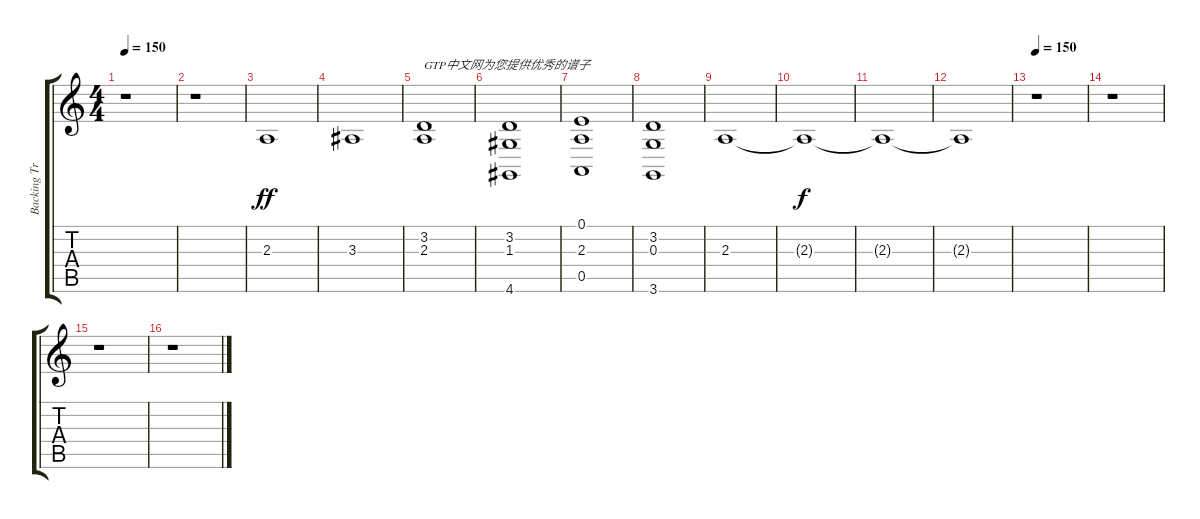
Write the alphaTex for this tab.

\track ("Backing Track (Strings)" "Backing Tr") {instrument stringensemble1}
\staff {score tabs}
\tuning (E4 B3 G3 D3 A2 E2) {hide}
\ts (4 4)
\tempo 150
\tempo 75
\tempo 150
\clef g2
\ks c
r.1{dy ff instrument stringensemble1} |
r.1 |
2.3.1 |
3.3.1 |
(3.2 2.3).1{txt "GTP中文网为您提供优秀的谱子"} |
(3.2 1.3 4.6).1 |
(0.1 2.3 0.5).1 |
(3.2 0.3 3.6).1 |
2.3.1 |
2.3{t}.1{dy f} |
2.3{t}.1 |
2.3{t}.1 |
\tempo 150
r.1 |
r.1 |
r.1 |
r.1
